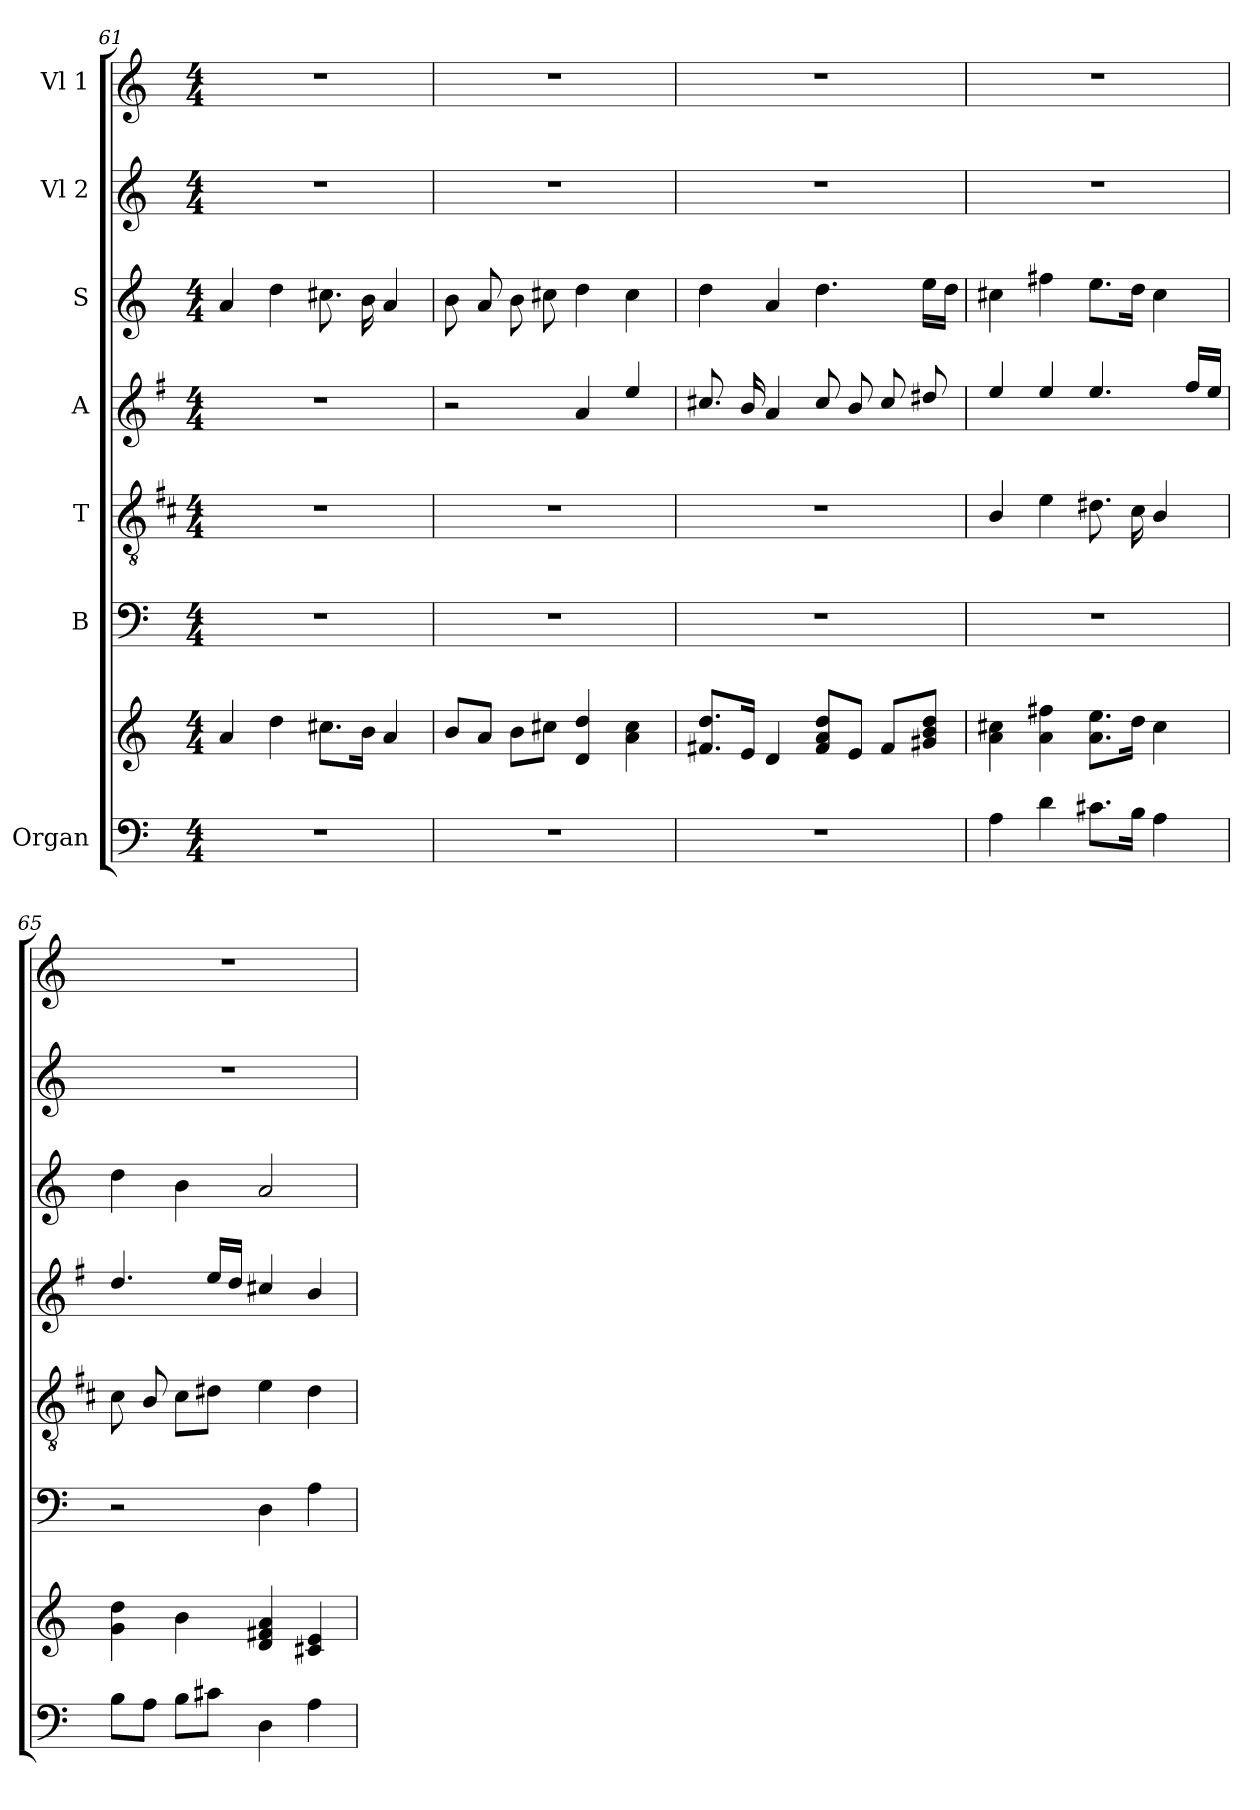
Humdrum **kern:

**kern	**kern	**kern	**kern	**kern	**kern	**kern	**kern
*part7	*part7	*part6	*part5	*part4	*part3	*part2	*part1
*staff8	*staff7	*staff6	*staff5	*staff4	*staff3	*staff2	*staff1
*I"Organ	*	*I"B	*I"T	*I"A	*I"S	*I"Vl 2	*I"Vl 1
*clefF4	*clefG2	*clefF4	*clefGv2	*clefG2	*clefG2	*clefG2	*clefG2
*	*	*	*ITrd1c2	*ITrd4c7	*	*	*
*k[]	*k[]	*k[]	*k[]	*k[]	*k[]	*k[]	*k[]
*C:	*C:	*C:	*C:	*C:	*C:	*C:	*C:
*M4/4	*M4/4	*M4/4	*M4/4	*M4/4	*M4/4	*M4/4	*M4/4
=61	=61	=61	=61	=61	=61	=61	=61
1r	4a/	1r	1r	1r	4a/	1r	1r
.	4dd\	.	.	.	4dd\	.	.
.	8.cc#X\L	.	.	.	8.cc#X\	.	.
.	16b\Jk	.	.	.	16b\	.	.
.	4a/	.	.	.	4a/	.	.
=62	=62	=62	=62	=62	=62	=62	=62
1r	8b/L	1r	1r	2r	8b\	1r	1r
.	8a/J	.	.	.	8a/	.	.
.	8b\L	.	.	.	8b\	.	.
.	8cc#X\J	.	.	.	8cc#X\	.	.
.	4d/ 4dd/	.	.	4d/	4dd\	.	.
.	4a\ 4cc#\	.	.	4a/	4cc#\	.	.
=63	=63	=63	=63	=63	=63	=63	=63
1r	8.f#X/ 8.dd/L	1r	1r	8.f#X/	4dd\	1r	1r
.	16e/Jk	.	.	16e/	.	.	.
.	4d/	.	.	4d/	4a/	.	.
.	8f#/ 8a/ 8dd/L	.	.	8f#/	4.dd\	.	.
.	8e/J	.	.	8e/	.	.	.
.	8f#/L	.	.	8f#/	.	.	.
.	8g#X/ 8b/ 8dd/J	.	.	8g#X/	16ee\LL	.	.
.	.	.	.	.	16dd\JJ	.	.
!!LO:PB:g=z
=64	=64	=64	=64	=64	=64	=64	=64
4A\	4a\ 4cc#X\	1r	4A/	4a/	4cc#X\	1r	1r
4d\	4a\ 4ff#X\	.	4d\	4a/	4ff#X\	.	.
8.c#X\L	8.a\ 8.ee\L	.	8.c#X\	4.a/	8.ee\L	.	.
16B\Jk	16dd\Jk	.	16B\	.	16dd\Jk	.	.
4A\	4cc#\	.	4A/	.	4cc#\	.	.
.	.	.	.	16b/LL	.	.	.
.	.	.	.	16a/JJ	.	.	.
=65	=65	=65	=65	=65	=65	=65	=65
8B\L	4g\ 4dd\	2r	8B\	4.g/	4dd\	1r	1r
8A\J	.	.	8A/	.	.	.	.
8B\L	4b\	.	8B\L	.	4b\	.	.
8c#X\J	.	.	8c#X\J	16a/LL	.	.	.
.	.	.	.	16g/JJ	.	.	.
4D\	4d/ 4f#X/ 4a/	4D\	4d\	4f#X/	2a/	.	.
4A\	4c#X/ 4e/	4A\	4c#\	4e/	.	.	.
=	=	=	=	=	=	=	=
*-	*-	*-	*-	*-	*-	*-	*-
